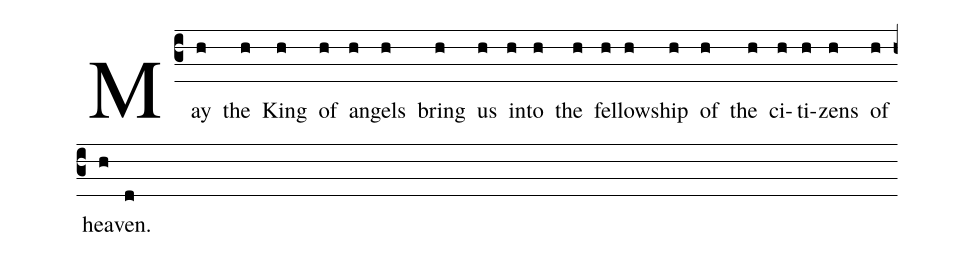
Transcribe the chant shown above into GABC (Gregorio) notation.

%%
(c3) May(h) the(h) King(h) of(h) an(h)gels(h) bring(h) us(h) in(h)to(h) the(h) fel(h)low(h)ship(h) of(h) the(h) ci(h)ti(h)zens(h) of(h) hea(h)ven.(d)
